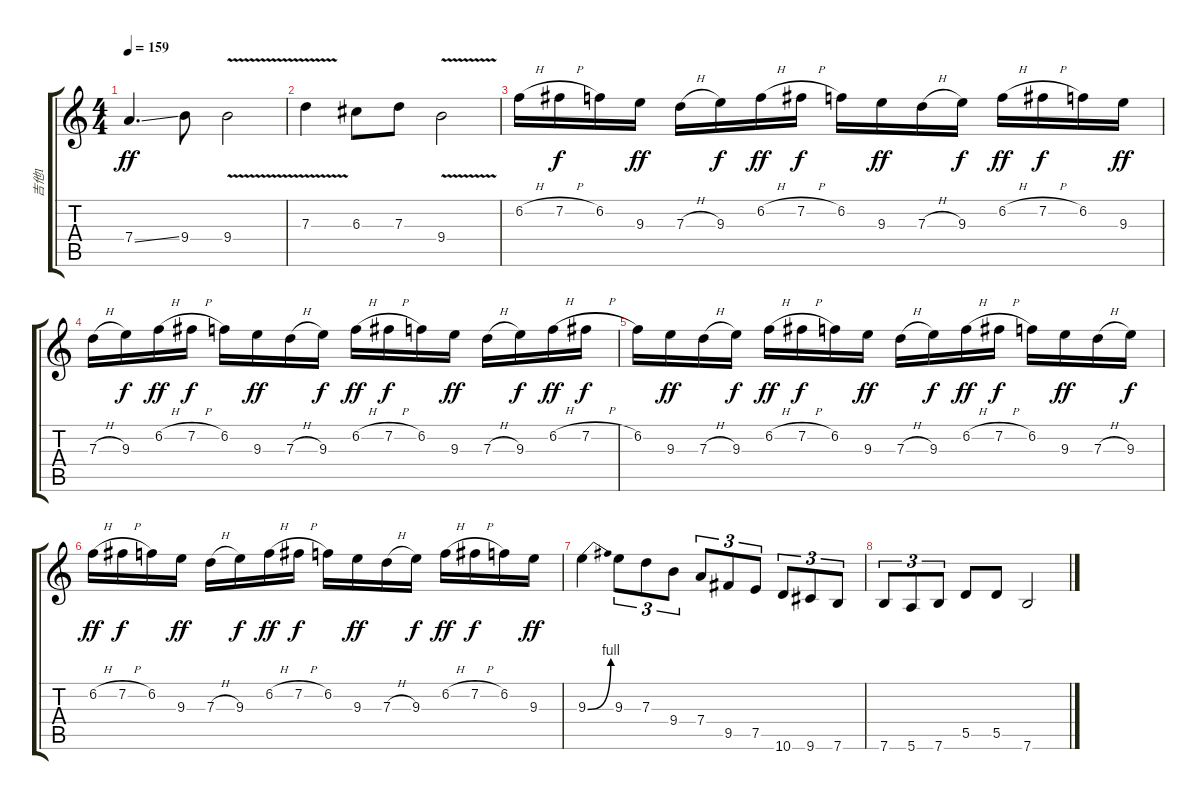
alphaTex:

\track ("吉他1" "吉他1") {instrument distortionguitar}
\staff {score tabs}
\tuning (E4 B3 G3 D3 A2 E2) {hide}
\ts (4 4)
\tempo 159
\clef g2
\ks c
7.4{ss}.4{d dy ff} 9.4.8 9.4{v}.2 |
7.3{v}.4 6.3.8 7.3.8 9.4{v}.2 |
6.2{h}.16 7.2{h}.16{dy f} 6.2.16 9.3.16{dy ff} 7.3{h}.16 9.3.16{dy f} 6.2{h}.16{dy ff} 7.2{h}.16{dy f} 6.2.16 9.3.16{dy ff} 7.3{h}.16 9.3.16{dy f} 6.2{h}.16{dy ff} 7.2{h}.16{dy f} 6.2.16 9.3.16{dy ff} |
7.3{h}.16 9.3.16{dy f} 6.2{h}.16{dy ff} 7.2{h}.16{dy f} 6.2.16 9.3.16{dy ff} 7.3{h}.16 9.3.16{dy f} 6.2{h}.16{dy ff} 7.2{h}.16{dy f} 6.2.16 9.3.16{dy ff} 7.3{h}.16 9.3.16{dy f} 6.2{h}.16{dy ff} 7.2{h}.16{dy f} |
6.2.16 9.3.16{dy ff} 7.3{h}.16 9.3.16{dy f} 6.2{h}.16{dy ff} 7.2{h}.16{dy f} 6.2.16 9.3.16{dy ff} 7.3{h}.16 9.3.16{dy f} 6.2{h}.16{dy ff} 7.2{h}.16{dy f} 6.2.16 9.3.16{dy ff} 7.3{h}.16 9.3.16{dy f} |
6.2{h}.16{dy ff} 7.2{h}.16{dy f} 6.2.16 9.3.16{dy ff} 7.3{h}.16 9.3.16{dy f} 6.2{h}.16{dy ff} 7.2{h}.16{dy f} 6.2.16 9.3.16{dy ff} 7.3{h}.16 9.3.16{dy f} 6.2{h}.16{dy ff} 7.2{h}.16{dy f} 6.2.16 9.3.16{dy ff} |
9.3{be (bend 0 0 60 4)}.4 9.3.8{tu (3 2)} 7.3.8{tu (3 2)} 9.4.8{tu (3 2)} 7.4.8{tu (3 2)} 9.5.8{tu (3 2)} 7.5.8{tu (3 2)} 10.6.8{tu (3 2)} 9.6.8{tu (3 2)} 7.6.8{tu (3 2)} |
7.6.8{tu (3 2)} 5.6.8{tu (3 2)} 7.6.8{tu (3 2)} 5.5.8 5.5.8 7.6.2
